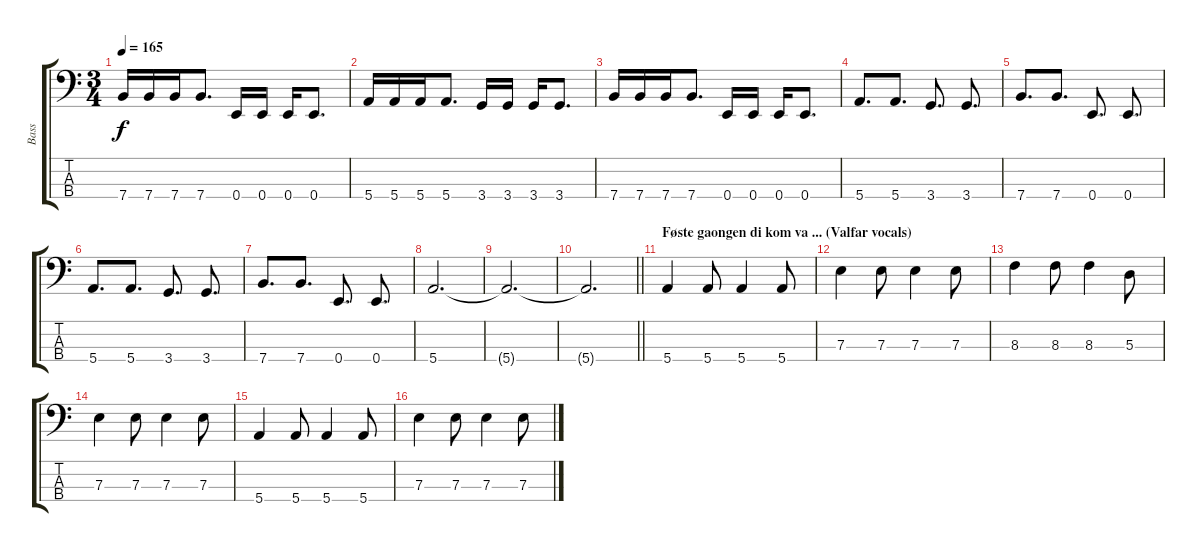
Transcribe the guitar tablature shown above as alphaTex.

\track ("Bass" "Bass") {instrument electricbassfinger}
\staff {score tabs}
\tuning (G2 D2 A1 E1) {hide}
\ts (3 4)
\tempo 165
\clef f4
\ks c
7.4.16{dy f} 7.4.16 7.4.16 7.4.8{d} 0.4.16 0.4.16 0.4.16 0.4.8{d} |
5.4.16 5.4.16 5.4.16 5.4.8{d} 3.4.16 3.4.16 3.4.16 3.4.8{d} |
7.4.16 7.4.16 7.4.16 7.4.8{d} 0.4.16 0.4.16 0.4.16 0.4.8{d} |
5.4.8{d} 5.4.8{d} 3.4.8{d} 3.4.8{d} |
7.4.8{d} 7.4.8{d} 0.4.8{d} 0.4.8{d} |
5.4.8{d} 5.4.8{d} 3.4.8{d} 3.4.8{d} |
7.4.8{d} 7.4.8{d} 0.4.8{d} 0.4.8{d} |
5.4.2{d} |
5.4{t}.2{d} |
\barLineRight lightlight
5.4{t}.2{d} |
\section ("" "Føste gaongen di kom va ... (Valfar vocals)")
5.4.4{volume 13} 5.4.8 5.4.4 5.4.8 |
7.3.4 7.3.8 7.3.4 7.3.8 |
8.3.4 8.3.8 8.3.4 5.3.8 |
7.3.4 7.3.8 7.3.4 7.3.8 |
5.4.4 5.4.8 5.4.4 5.4.8 |
7.3.4 7.3.8 7.3.4 7.3.8
